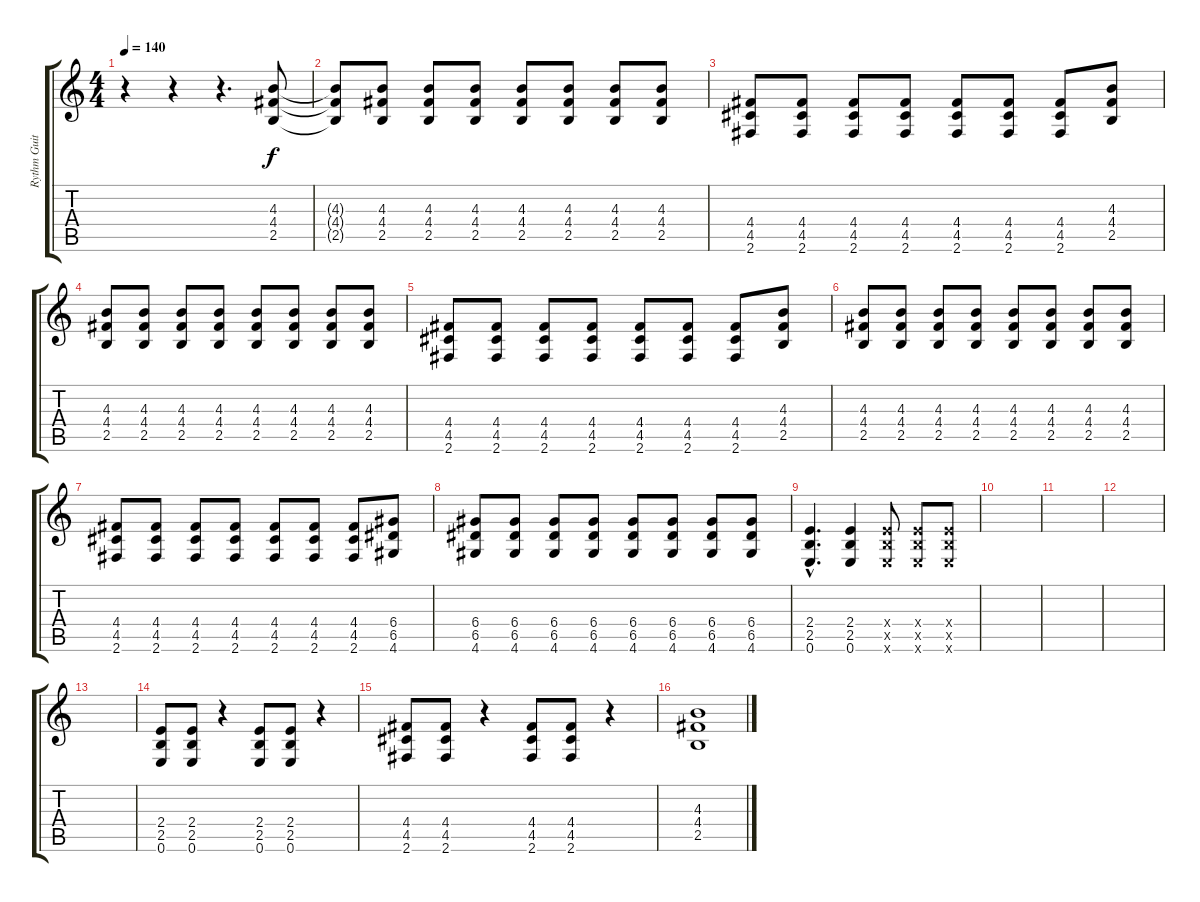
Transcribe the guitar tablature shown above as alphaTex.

\track ("Rythm Guitar" "Rythm Guit") {instrument distortionguitar}
\staff {score tabs}
\tuning (E4 B3 G3 D3 A2 E2) {hide}
\ts (4 4)
\tempo 140
\clef g2
\ks c
r.4{dy f instrument distortionguitar} r.4 r.4{d} (4.3 4.4 2.5).8 |
(4.3{t} 4.4{t} 2.5{t}).8 (4.3 4.4 2.5).8 (4.3 4.4 2.5).8 (4.3 4.4 2.5).8 (4.3 4.4 2.5).8 (4.3 4.4 2.5).8 (4.3 4.4 2.5).8 (4.3 4.4 2.5).8 |
(4.4 4.5 2.6).8 (4.4 4.5 2.6).8 (4.4 4.5 2.6).8 (4.4 4.5 2.6).8 (4.4 4.5 2.6).8 (4.4 4.5 2.6).8 (4.4 4.5 2.6).8 (4.3 4.4 2.5).8 |
(4.3 4.4 2.5).8 (4.3 4.4 2.5).8 (4.3 4.4 2.5).8 (4.3 4.4 2.5).8 (4.3 4.4 2.5).8 (4.3 4.4 2.5).8 (4.3 4.4 2.5).8 (4.3 4.4 2.5).8 |
(4.4 4.5 2.6).8 (4.4 4.5 2.6).8 (4.4 4.5 2.6).8 (4.4 4.5 2.6).8 (4.4 4.5 2.6).8 (4.4 4.5 2.6).8 (4.4 4.5 2.6).8 (4.3 4.4 2.5).8 |
(4.3 4.4 2.5).8 (4.3 4.4 2.5).8 (4.3 4.4 2.5).8 (4.3 4.4 2.5).8 (4.3 4.4 2.5).8 (4.3 4.4 2.5).8 (4.3 4.4 2.5).8 (4.3 4.4 2.5).8 |
(4.4 4.5 2.6).8 (4.4 4.5 2.6).8 (4.4 4.5 2.6).8 (4.4 4.5 2.6).8 (4.4 4.5 2.6).8 (4.4 4.5 2.6).8 (4.4 4.5 2.6).8 (6.4 6.5 4.6).8 |
(6.4 6.5 4.6).8 (6.4 6.5 4.6).8 (6.4 6.5 4.6).8 (6.4 6.5 4.6).8 (6.4 6.5 4.6).8 (6.4 6.5 4.6).8 (6.4 6.5 4.6).8 (6.4 6.5 4.6).8 |
(2.4{hac} 2.5{hac} 0.6{hac}).4{d} (2.4 2.5 0.6).4 (2.4{x} 2.5{x} 0.6{x}).8 (2.4{x} 2.5{x} 0.6{x}).8 (2.4{x} 2.5{x} 0.6{x}).8 |
|
|
|
|
(2.4 2.5 0.6).8 (2.4 2.5 0.6).8 r.4 (2.4 2.5 0.6).8 (2.4 2.5 0.6).8 r.4 |
(4.4 4.5 2.6).8 (4.4 4.5 2.6).8 r.4 (4.4 4.5 2.6).8 (4.4 4.5 2.6).8 r.4 |
(4.3 4.4 2.5).1
